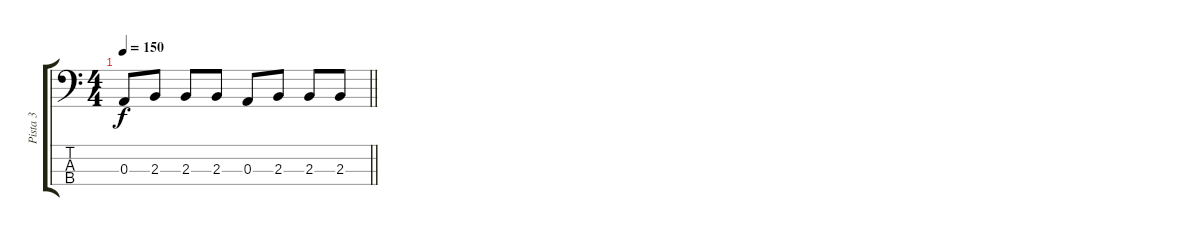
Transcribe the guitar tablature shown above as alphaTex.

\track ("Pista 3" "Pista 3") {instrument electricbassfinger}
\staff {score tabs}
\tuning (G2 D2 A1 E1) {hide}
\ts (4 4)
\tempo 150
\clef f4
\barLineRight lightlight
\ks c
0.3.8{dy f} 2.3.8 2.3.8 2.3.8 0.3.8 2.3.8 2.3.8 2.3.8
